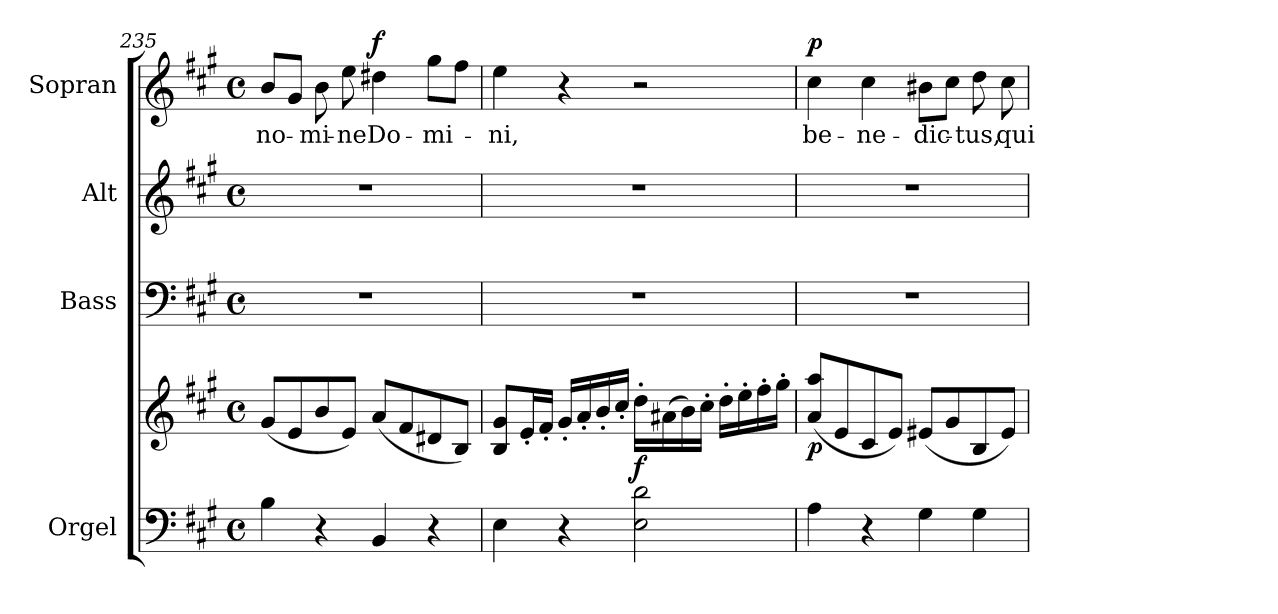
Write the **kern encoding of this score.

**kern	**kern	**dynam	**kern	**kern	**kern	**text	**dynam
*part4	*part4	*part4	*part3	*part2	*part1	*part1	*part1
*staff5	*staff4	*staff4/5	*staff3	*staff2	*staff1	*staff1	*staff1
*I"Orgel	*	*	*I"Bass	*I"Alt	*I"Sopran	*	*
*	*	*	*I'B.	*I'A.	*I'S.	*	*
*clefF4	*clefG2	*	*clefF4	*clefG2	*clefG2	*	*
*k[f#c#g#]	*k[f#c#g#]	*	*k[f#c#g#]	*k[f#c#g#]	*k[f#c#g#]	*	*
*A:	*A:	*	*A:	*A:	*A:	*	*
*M4/4	*M4/4	*	*M4/4	*M4/4	*M4/4	*	*
*met(c)	*met(c)	*	*met(c)	*met(c)	*met(c)	*	*
=235	=235	=235	=235	=235	=235	=235	=235
!	!	!	!	!	!	!LO:LY:b	!
4B\	(<8g#/L	.	1r	1r	8b/L	no-	.
.	8e/	.	.	.	8g#/J	.	.
!	!	!	!	!	!	!LO:LY:b	!
4r	8b/	.	.	.	8b\	-mi-	.
!	!	!	!	!	!	!LO:LY:b	!
.	8e/J)	.	.	.	8ee\	-ne	.
!	!	!	!	!	!	!LO:LY:b	!LO:DY:a
4BB/	(<8a/L	.	.	.	4dd#X\	Do-	f
.	8f#/	.	.	.	.	.	.
!	!	!	!	!	!	!LO:LY:b	!
4r	8d#X/	.	.	.	8gg#\L	-mi-	.
.	8B/J)	.	.	.	8ff#\J	.	.
!!LO:PB:g=z
=236	=236	=236	=236	=236	=236	=236	=236
!	!	!	!	!	!	!LO:LY:b	!
4E\	8B/ 8g#/L	.	1r	1r	4ee\	-ni,	.
.	16e'</L	.	.	.	.	.	.
.	16f#'</JJ	.	.	.	.	.	.
4r	16g#'</LL	.	.	.	4r	.	.
.	16a'</	.	.	.	.	.	.
.	16b'</	.	.	.	.	.	.
.	16cc#'</JJ	.	.	.	.	.	.
!	!	!LO:DY:b	!	!	!	!	!
2E\ 2d\	16dd'>\LL	f	.	.	2r	.	.
.	(>16a#X\	.	.	.	.	.	.
.	16b\)	.	.	.	.	.	.
.	16cc#'>\JJ	.	.	.	.	.	.
.	16dd'>\LL	.	.	.	.	.	.
.	16ee'>\	.	.	.	.	.	.
.	16ff#'>\	.	.	.	.	.	.
.	16gg#'>\JJ	.	.	.	.	.	.
=237	=237	=237	=237	=237	=237	=237	=237
!	!	!LO:DY:b	!	!	!	!LO:LY:b	!LO:DY:a
4A\	(<8a/ 8aa/L	p	1r	1r	4cc#\	be-	p
.	8e/	.	.	.	.	.	.
!	!	!	!	!	!	!LO:LY:b	!
4r	8c#/	.	.	.	4cc#\	-ne-	.
.	8e/J)	.	.	.	.	.	.
!	!	!	!	!	!	!LO:LY:b	!
4G#\	(<8e#X/L	.	.	.	8b#X\L	-dic-	.
.	8g#/	.	.	.	8cc#\J	.	.
!	!	!	!	!	!	!LO:LY:b	!
4G#\	8B/	.	.	.	8dd\	-tus,	.
!	!	!	!	!	!	!LO:LY:b	!
.	8e#/J)	.	.	.	8cc#\	qui	.
=	=	=	=	=	=	=	=
*-	*-	*-	*-	*-	*-	*-	*-
